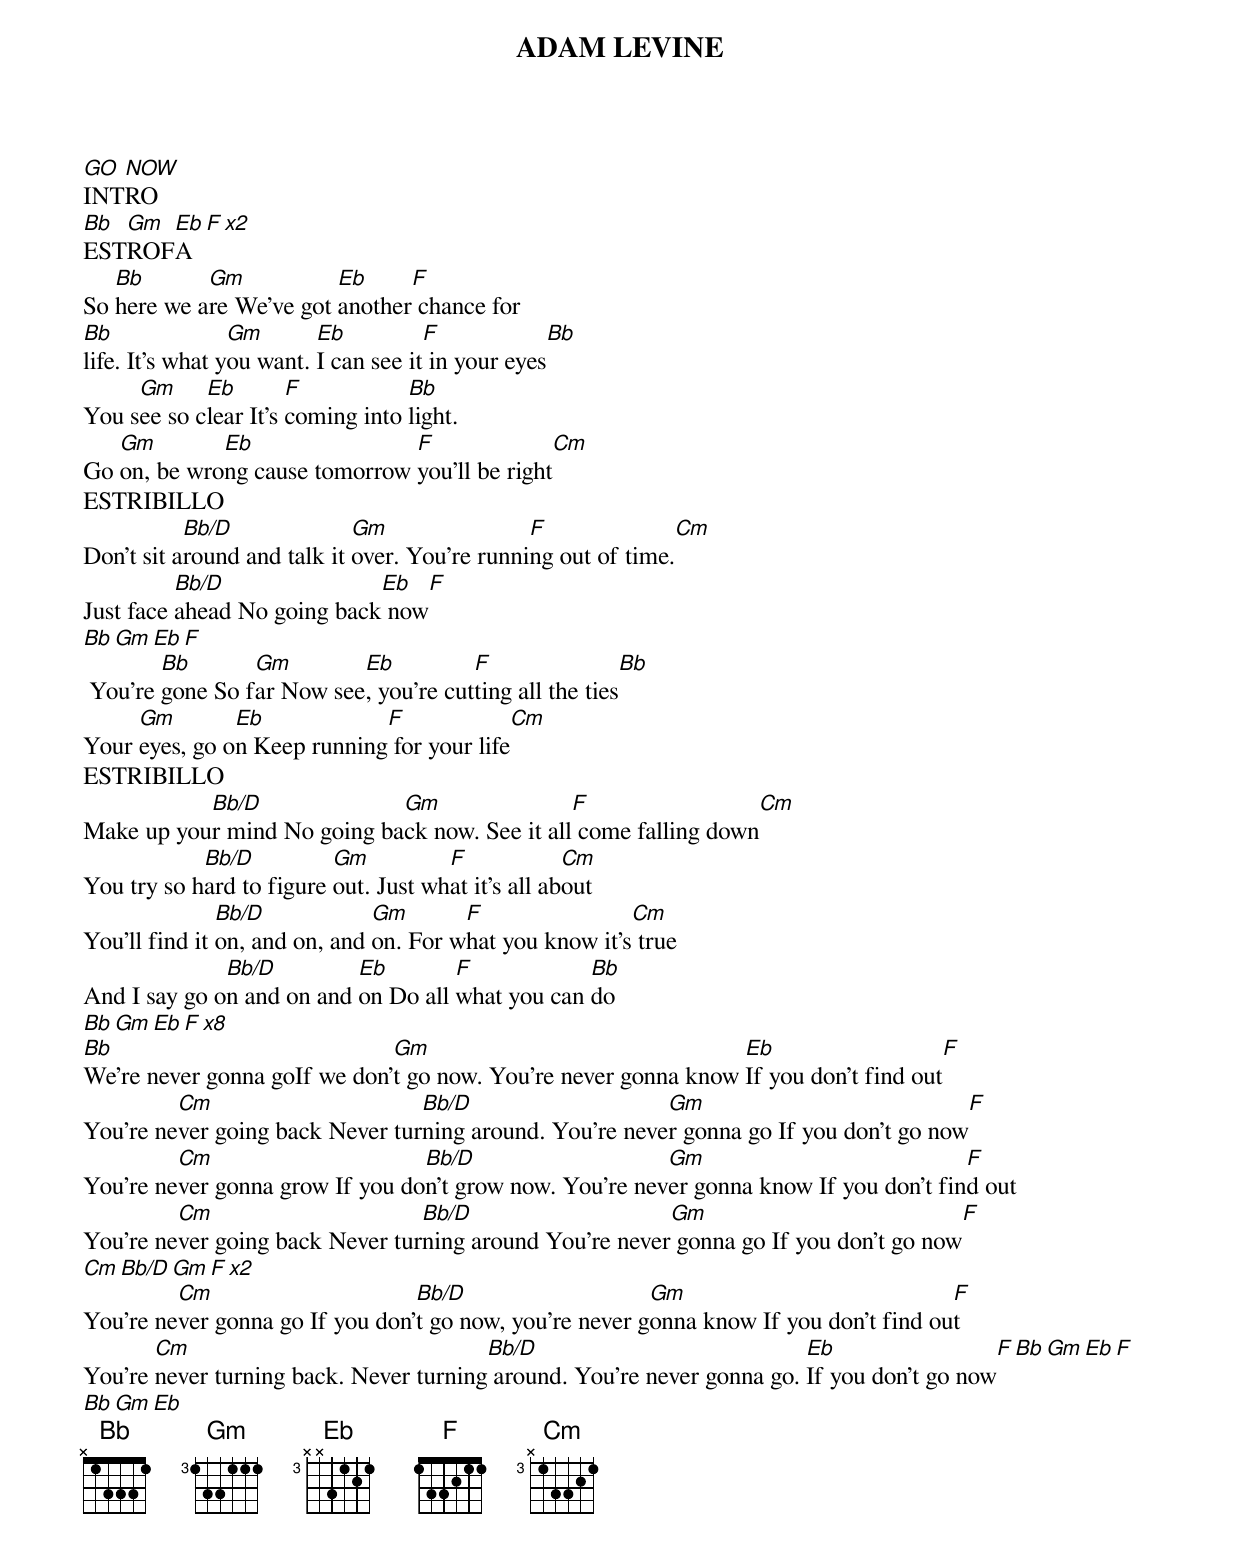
ADAM LEVINE
GO NOW
INTRO
Bb Gm Eb F x2
ESTROFA
   Bb       Gm		 Eb     F
So here we are We've got another chance for
Bb		 Gm       Eb          F              Bb
life. It's what you want. I can see it in your eyes
     Gm     Eb	      F           Bb
You see so clear It's coming into light.
   Gm        Eb		       F              Cm
Go on, be wrong cause tomorrow you'll be right
ESTRIBILLO
           Bb/D              Gm		       F		   Cm
Don't sit around and talk it over. You're running out of time.
          Bb/D		     Eb    F
Just face ahead No going back now
Bb Gm Eb F
        Bb       Gm	   Eb          F                Bb
 You're gone So far Now see, you're cutting all the ties
     Gm        Eb	     F             Cm
Your eyes, go on Keep running for your life
ESTRIBILLO
           Bb/D              Gm		       F		        Cm
Make up your mind No going back now. See it all come falling down
            Bb/D          Gm          F             Cm
You try so hard to figure out. Just what it's all about
               Bb/D            Gm       F                Cm
You'll find it on, and on, and on. For what you know it's true
              Bb/D         Eb        F            Bb
And I say go on and on and on Do all what you can do
Bb Gm Eb F x8
Bb			      Gm			        Eb				       F
We're never gonna goIf we don't go now. You're never gonna know If you don't find out
         Cm		         Bb/D		         Gm			       F
You're never going back Never turning around. You're never gonna go If you don't go now
         Cm		         Bb/D		         Gm			       F
You're never gonna grow If you don't grow now. You're never gonna know If you don't find out
         Cm		         Bb/D		         Gm			       F
You're never going back Never turning around You're never gonna go If you don't go now
Cm Bb/D Gm F x2
         Cm		         Bb/D		         Gm			       F
You're never gonna go If you don't go now, you're never gonna know If you don't find out
       Cm			        Bb/D			        Eb		        F         Bb Gm Eb F
You're never turning back. Never turning around. You're never gonna go. If you don't go now
Bb Gm Eb
